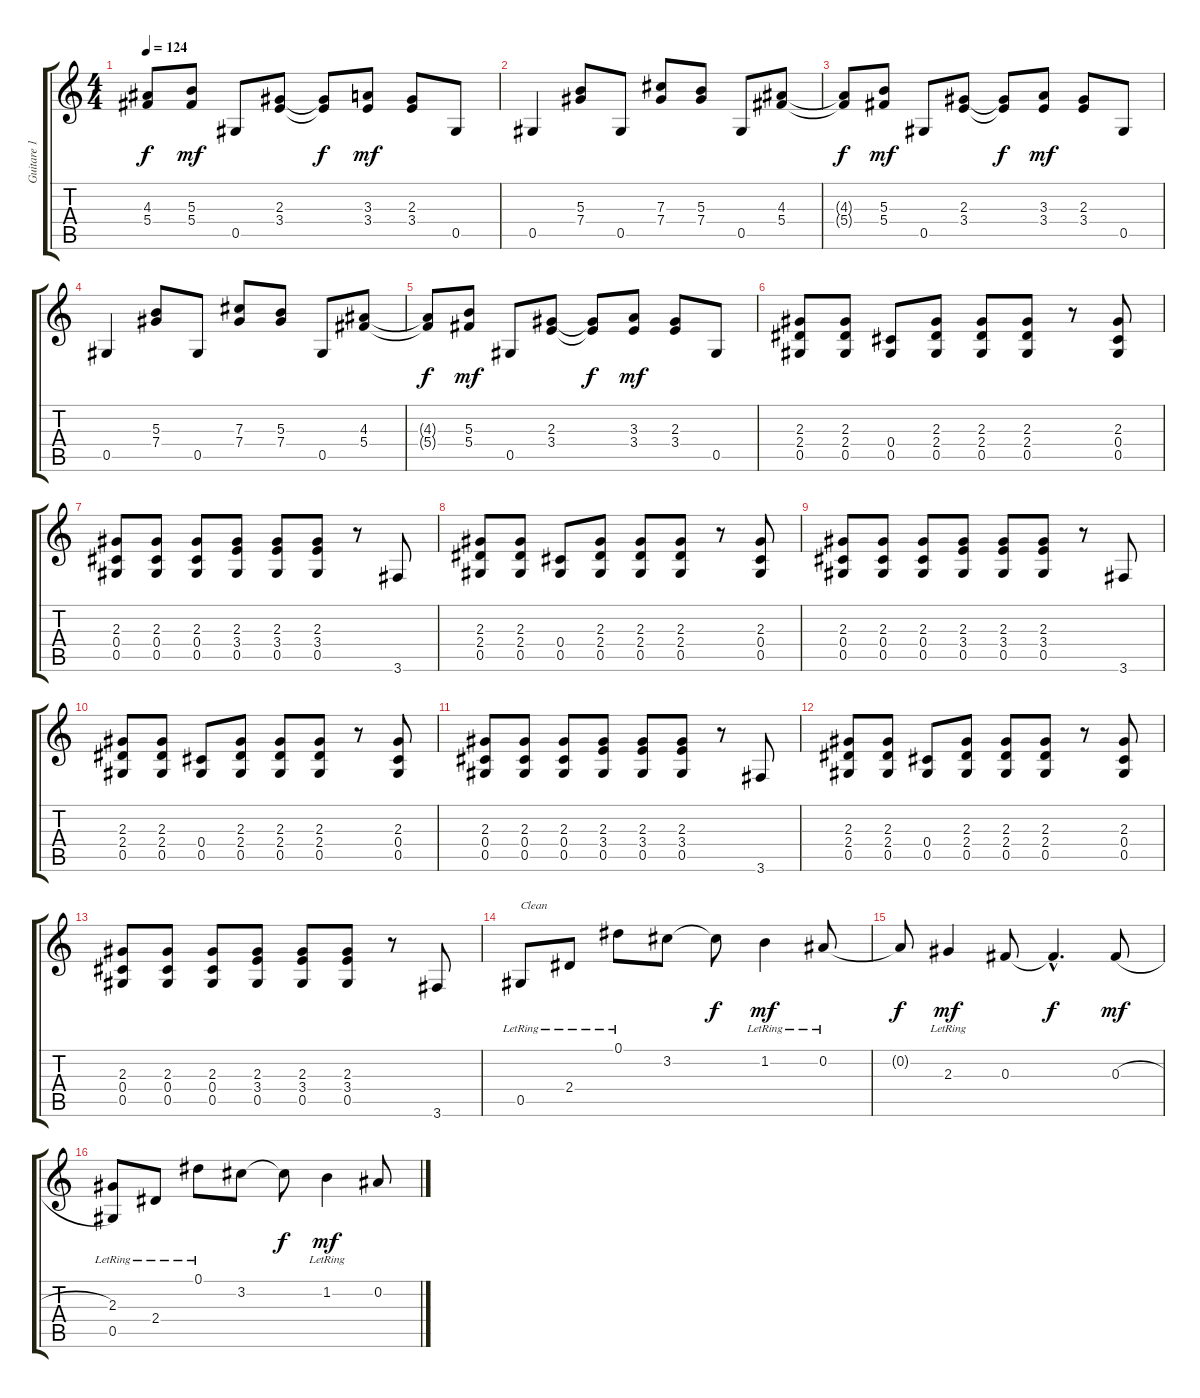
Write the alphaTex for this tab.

\track ("Guitare 1" "Guitare 1") {instrument distortionguitar}
\staff {score tabs}
\tuning (Eb4 Bb3 Gb3 Db3 Ab2 Eb2) {hide}
\ts (4 4)
\tempo 124
\clef g2
\ks c
(4.3{t} 5.4{t}).8{dy f} (5.3 5.4).8{dy mf} 0.5.8 (2.3 3.4).8 (2.3{t} 3.4{t}).8{dy f} (3.3 3.4).8{dy mf} (2.3 3.4).8 0.5.8 |
0.5.4 (5.3 7.4).8 0.5.8 (7.3 7.4).8 (5.3 7.4).8 0.5.8 (4.3 5.4).8 |
(4.3{t} 5.4{t}).8{dy f} (5.3 5.4).8{dy mf} 0.5.8 (2.3 3.4).8 (2.3{t} 3.4{t}).8{dy f} (3.3 3.4).8{dy mf} (2.3 3.4).8 0.5.8 |
0.5.4 (5.3 7.4).8 0.5.8 (7.3 7.4).8 (5.3 7.4).8 0.5.8 (4.3 5.4).8 |
(4.3{t} 5.4{t}).8{dy f} (5.3 5.4).8{dy mf} 0.5.8 (2.3 3.4).8 (2.3{t} 3.4{t}).8{dy f} (3.3 3.4).8{dy mf} (2.3 3.4).8 0.5.8 |
(2.3 2.4 0.5).8 (2.3 2.4 0.5).8 (0.4 0.5).8 (2.3 2.4 0.5).8 (2.3 2.4 0.5).8 (2.3 2.4 0.5).8 r.8 (2.3 0.4 0.5).8 |
(2.3 0.4 0.5).8 (2.3 0.4 0.5).8 (2.3 0.4 0.5).8 (2.3 3.4 0.5).8 (2.3 3.4 0.5).8 (2.3 3.4 0.5).8 r.8 3.6.8 |
(2.3 2.4 0.5).8 (2.3 2.4 0.5).8 (0.4 0.5).8 (2.3 2.4 0.5).8 (2.3 2.4 0.5).8 (2.3 2.4 0.5).8 r.8 (2.3 0.4 0.5).8 |
(2.3 0.4 0.5).8 (2.3 0.4 0.5).8 (2.3 0.4 0.5).8 (2.3 3.4 0.5).8 (2.3 3.4 0.5).8 (2.3 3.4 0.5).8 r.8 3.6.8 |
(2.3 2.4 0.5).8 (2.3 2.4 0.5).8 (0.4 0.5).8 (2.3 2.4 0.5).8 (2.3 2.4 0.5).8 (2.3 2.4 0.5).8 r.8 (2.3 0.4 0.5).8 |
(2.3 0.4 0.5).8 (2.3 0.4 0.5).8 (2.3 0.4 0.5).8 (2.3 3.4 0.5).8 (2.3 3.4 0.5).8 (2.3 3.4 0.5).8 r.8 3.6.8 |
(2.3 2.4 0.5).8 (2.3 2.4 0.5).8 (0.4 0.5).8 (2.3 2.4 0.5).8 (2.3 2.4 0.5).8 (2.3 2.4 0.5).8 r.8 (2.3 0.4 0.5).8 |
(2.3 0.4 0.5).8 (2.3 0.4 0.5).8 (2.3 0.4 0.5).8 (2.3 3.4 0.5).8 (2.3 3.4 0.5).8 (2.3 3.4 0.5).8 r.8 3.6.8 |
0.5{lr}.8{txt "Clean" instrument electricguitarclean} 2.4{lr}.8 0.1{lr}.8 3.2.8 3.2{t}.8{dy f} 1.2{lr}.4{dy mf} 0.2{lr}.8 |
0.2{t}.8{dy f} 2.3{lr}.4{dy mf} 0.3.8 0.3{hac t}.4{d dy f} 0.3{h}.8{dy mf} |
(2.3{lr} 0.5{lr}).8 2.4{lr}.8 0.1{lr}.8 3.2.8 3.2{t}.8{dy f} 1.2{lr}.4{dy mf} 0.2.8
